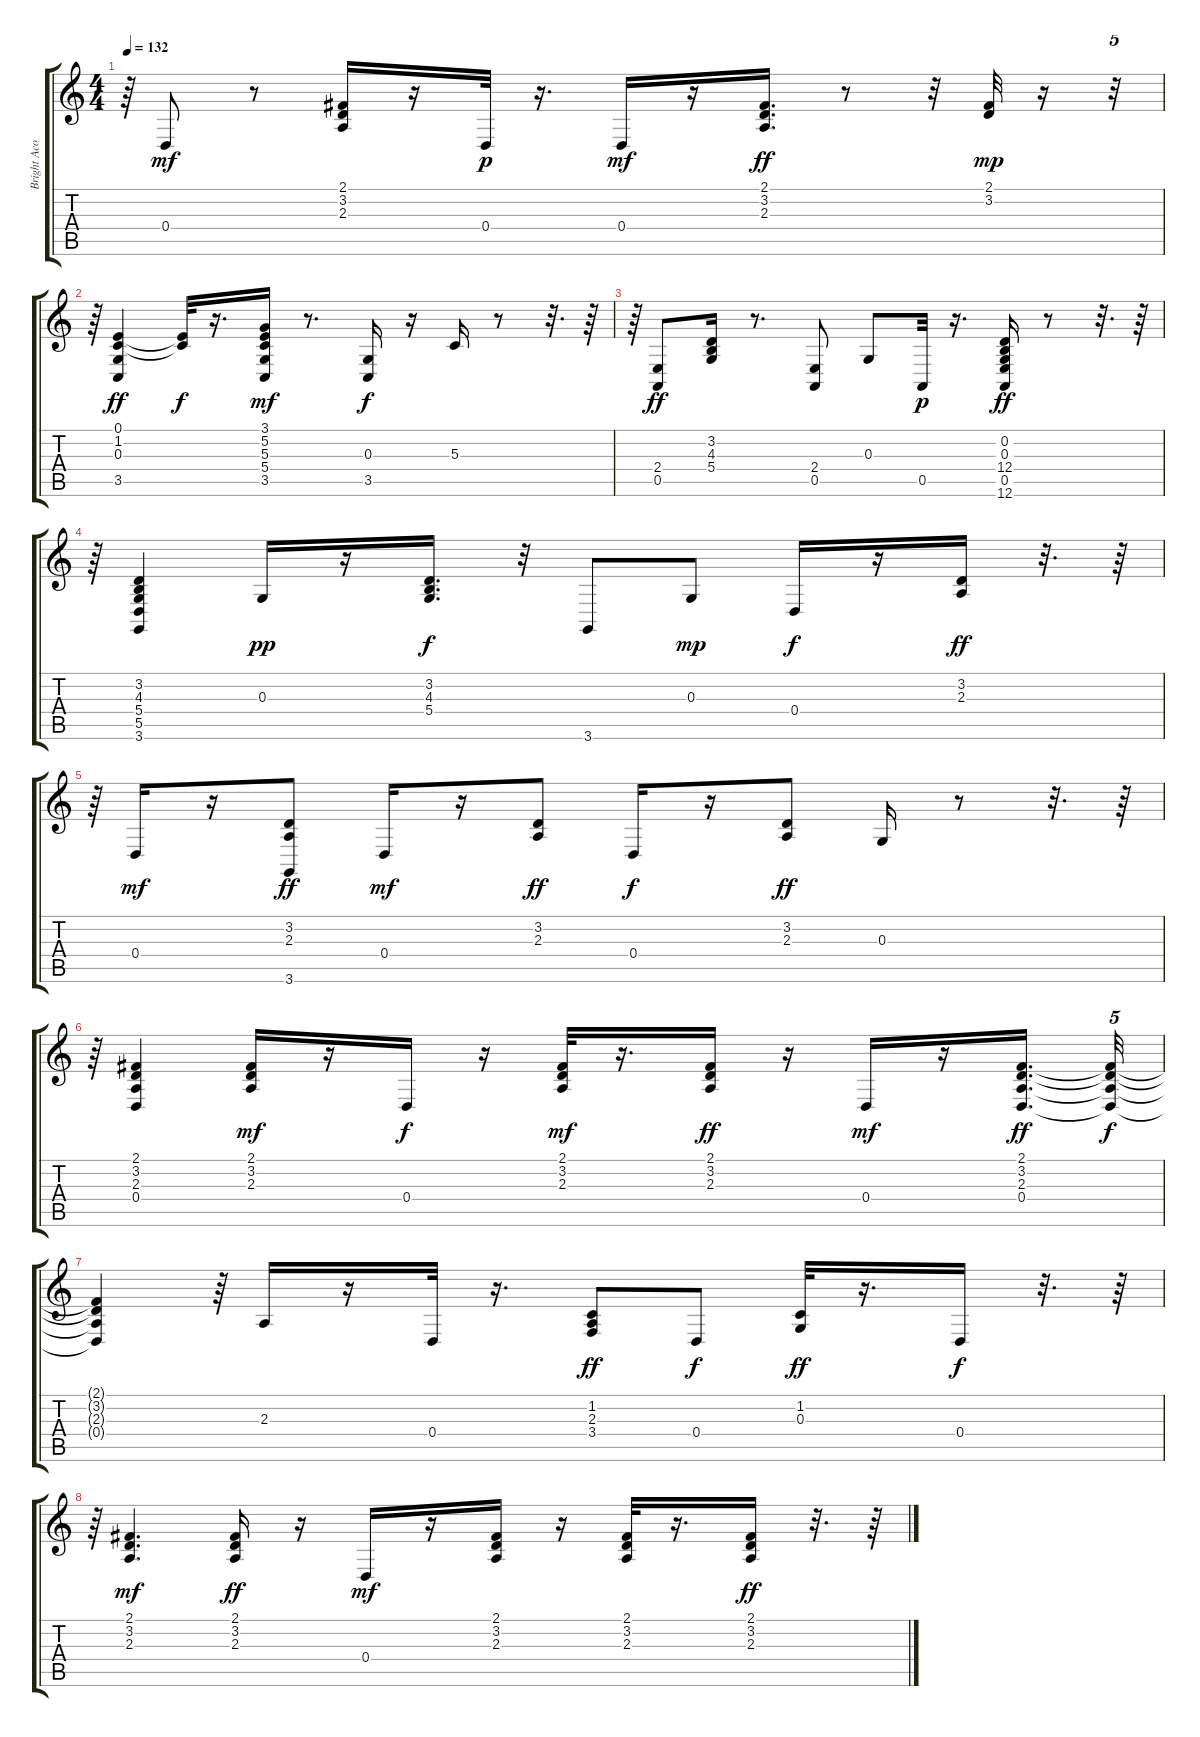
\track ("Bright Acoustic" "Bright Aco") {instrument brightacousticpiano}
\staff {score tabs}
\tuning (E4 B3 G3 D3 A2 E2) {hide}
\ts (4 4)
\tempo 132
\clef g2
\ks c
r.64{dy ff} 0.4.8{dy mf} r.8 (2.1 3.2 2.3).16 r.16 0.4.32{dy p} r.16{d} 0.4.16{dy mf} r.16 (2.1 3.2 2.3).16{d dy ff} r.8 r.32 (2.1 3.2).32{dy mp} r.16 r.32{tu (5 4)} |
r.64 (0.1 1.2 0.3 3.5).4{dy ff} (0.1{t} 1.2{t}).32{dy f} r.16{d} (3.1 5.2 5.3 5.4 3.5).16{dy mf} r.8{d} (0.3 3.5).16{dy f} r.16 5.3.16 r.8 r.32{d} r.64 |
r.64 (2.4 0.5).8{dy ff} (3.2 4.3 5.4).16 r.8{d} (2.4 0.5).8 0.3.8 0.5.32{dy p} r.16{d} (0.2 0.3 12.4 0.5 12.6).16{dy ff} r.8 r.32{d} r.64 |
r.64 (3.2 4.3 5.4 5.5 3.6).4 0.3.16{dy pp} r.16 (3.2 4.3 5.4).16{d dy f} r.32 3.6.8 0.3.8{dy mp} 0.4.16{dy f} r.16 (3.2 2.3).16{dy ff} r.32{d} r.64 |
r.64 0.4.16{dy mf} r.16 (3.2 2.3 3.6).8{dy ff} 0.4.16{dy mf} r.16 (3.2 2.3).8{dy ff} 0.4.16{dy f} r.16 (3.2 2.3).8{dy ff} 0.3.16 r.8 r.32{d} r.64 |
r.64 (2.1 3.2 2.3 0.4).4 (2.1 3.2 2.3).16{dy mf} r.16 0.4.16{dy f} r.16 (2.1 3.2 2.3).32{dy mf} r.16{d} (2.1 3.2 2.3).16{dy ff} r.16 0.4.16{dy mf} r.16 (2.1 3.2 2.3 0.4).16{d dy ff} (2.1{t} 3.2{t} 2.3{t} 0.4{t}).32{tu (5 4) dy f} |
(2.1{t} 3.2{t} 2.3{t} 0.4{t}).4 r.64 2.3.16 r.16 0.4.32 r.16{d} (1.2 2.3 3.4).8{dy ff} 0.4.8{dy f} (1.2 0.3).32{dy ff} r.16{d} 0.4.16{dy f} r.32{d} r.64 |
r.64 (2.1 3.2 2.3).4{d dy mf} (2.1 3.2 2.3).16{dy ff} r.16 0.4.16{dy mf} r.16 (2.1 3.2 2.3).16 r.16 (2.1 3.2 2.3).32 r.16{d} (2.1 3.2 2.3).16{dy ff} r.32{d} r.64
